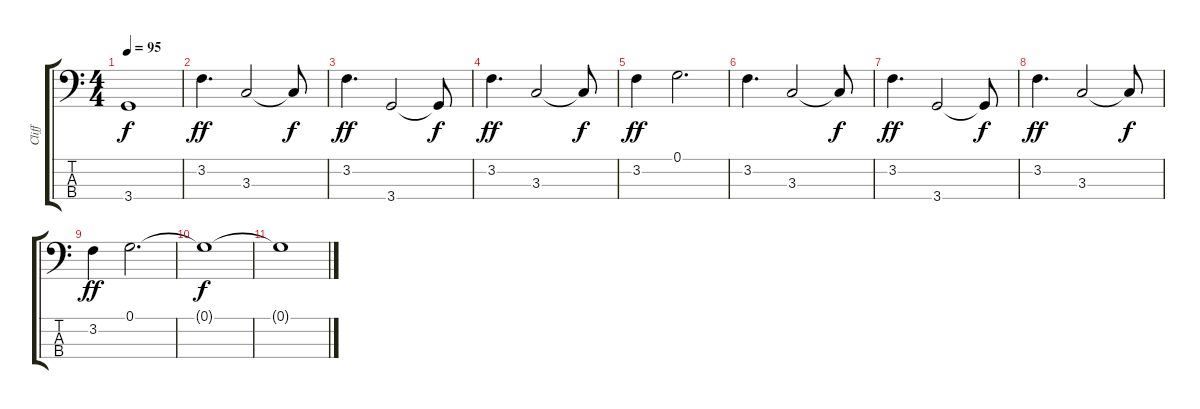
\track ("Cliff" "Cliff") {instrument electricbassfinger}
\staff {score tabs}
\tuning (G2 D2 A1 E1) {hide}
\ts (4 4)
\tempo 95
\clef f4
\ks c
3.4{t}.1{dy f} |
3.2.4{d dy ff} 3.3.2 3.3{t}.8{dy f} |
3.2.4{d dy ff} 3.4.2 3.4{t}.8{dy f} |
3.2.4{d dy ff} 3.3.2 3.3{t}.8{dy f} |
3.2.4{dy ff} 0.1.2{d} |
3.2.4{d} 3.3.2 3.3{t}.8{dy f} |
3.2.4{d dy ff} 3.4.2 3.4{t}.8{dy f} |
3.2.4{d dy ff} 3.3.2 3.3{t}.8{dy f} |
3.2.4{dy ff} 0.1.2{d} |
0.1{t}.1{dy f} |
0.1{t}.1
